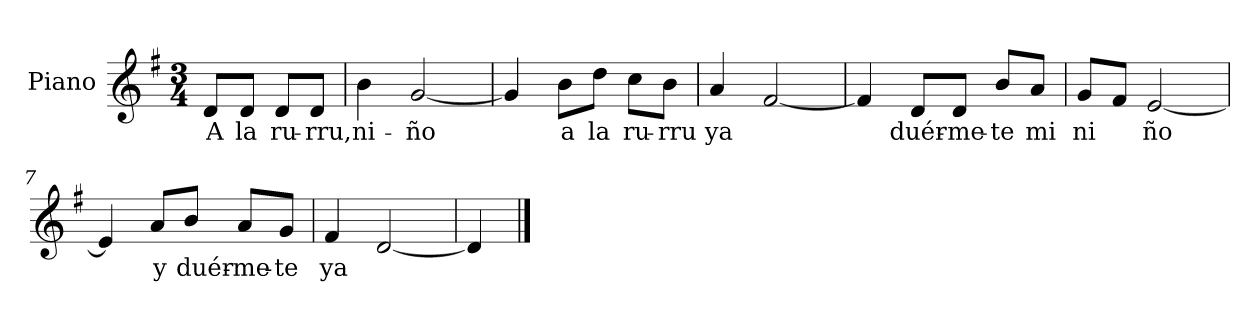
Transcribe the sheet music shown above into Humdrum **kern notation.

**kern	**text
*part1	*part1
*staff1	*staff1
*I"Piano	*
*I'Pno	*
*clefG2	*
*k[f#]	*
*G:	*
*M3/4	*
=1	=1
8d/L	A
*MM90	*
8d/J	la
8d/L	ru-
8d/J	-rru,
=2	=2
4b\	ni-
[2g/	-ño
=3	=3
4g/]	.
8b\L	a
8dd\J	la
8cc\L	ru-
8b\J	-rru
=4	=4
4a/	ya
[2f#/	.
!!LO:LB:g=z
=5	=5
4f#/]	.
8d/L	duér-
8d/J	-me-
8b/L	-te
8a/J	mi
=6	=6
8g/L	ni
8f#/J	.
[2e/	ño
=7	=7
4e/]	.
8a/L	y
8b/J	duér-
8a/L	-me-
8g/J	-te
=8	=8
4f#/	ya
[2d/	.
=9	=9
4d/]	.
==	==
*-	*-
